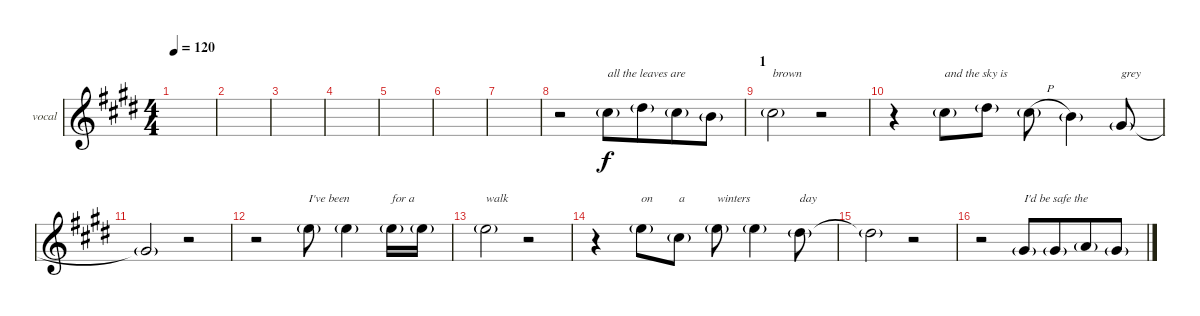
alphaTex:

\defaultSystemsLayout 4
\bracketExtendMode groupsimilarinstruments
\firstSystemTrackNameOrientation horizontal
\otherSystemsTrackNameOrientation horizontal
\track ("vocal" "vocal") {instrument distortionguitar}
\staff {score}
\tuning (E4 B3 G3 D3 A2 E2)
\ts (4 4)
\tempo 120
\clef g2
\scale
0.445455
\ks c#minor
|
\scale
0.184848 |
\scale
0.184848 |
\scale
0.184848 |
\scale
0.25 |
\scale
0.25 |
\scale
0.25 |
\scale
0.25 r.2 11.4{g}.8{txt "all the leaves are"} 13.4{g}.8{beam merge} 11.4{g}.8 0.2{g}.8 |
\section ("" "1")
\scale
0.25 2.2{g}.2{txt "brown"} r.2 |
\scale
0.25 r.4 2.2{g}.8{txt "and the sky is"} 4.2{g}.8 2.2{h g}.8 0.2{g}.4 1.3{g}.8{txt "grey"} |
\scale
0.25 1.3{g t}.2 r.2 |
\scale
0.25 r.2 0.1{g}.8{txt "I've been"} 0.1{g}.4 0.1{g}.16{txt "for a"} 0.1{g}.16 |
\scale
0.25 0.1{g}.2{txt "walk"} r.2 |
\scale
0.25 r.4 0.1{g}.8{txt "on"} 2.2{g}.8{txt "a"} 0.1{g}.8{txt "winters"} 0.1{g}.4 4.2{g}.8{txt "day"} |
\scale
0.25 4.2{g t}.2 r.2 |
\scale
0.25 r.2 1.3{g}.8{txt "I'd be safe the"} 1.3{g}.8{beam merge} 2.3{g}.8 1.3{g}.8
